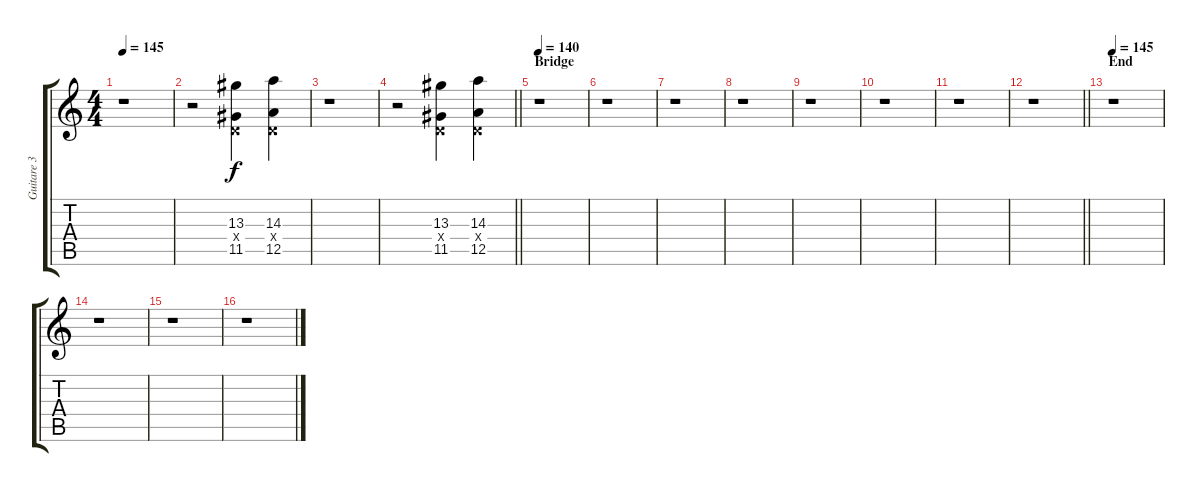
\track ("Guitare 3 - Mathias" "Guitare 3 ") {instrument distortionguitar}
\staff {score tabs}
\tuning (E4 B3 G3 D3 A2 E2) {hide}
\ts (4 4)
\tempo 145
\clef g2
\ks c
r.1{dy f} |
r.2 (13.3 0.4{x} 11.5).4 (14.3 0.4{x} 12.5).4 |
r.1 |
\barLineRight lightlight
r.2 (13.3 0.4{x} 11.5).4 (14.3 0.4{x} 12.5).4 |
\section ("" "Bridge")
\tempo 140
r.1 |
r.1 |
r.1 |
r.1 |
r.1 |
r.1 |
r.1 |
\barLineRight lightlight
r.1 |
\section ("" "End")
\tempo 145
r.1 |
r.1 |
r.1 |
r.1
